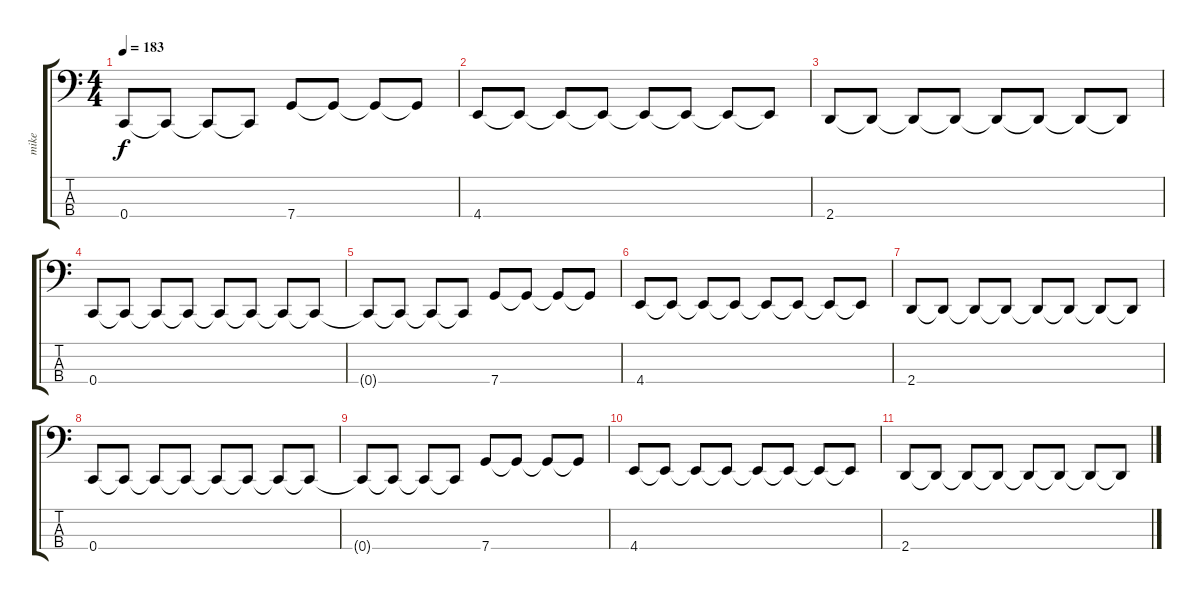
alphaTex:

\track ("mike" "mike") {instrument electricbassfinger}
\staff {score tabs}
\tuning (F2 C2 G1 C1) {hide}
\ts (4 4)
\tempo 183
\clef f4
\ks c
0.4{t}.8{dy f} 0.4{t}.8 0.4{t}.8 0.4{t}.8 7.4.8 7.4{t}.8 7.4{t}.8 7.4{t}.8 |
4.4.8 4.4{t}.8 4.4{t}.8 4.4{t}.8 4.4{t}.8 4.4{t}.8 4.4{t}.8 4.4{t}.8 |
2.4.8 2.4{t}.8 2.4{t}.8 2.4{t}.8 2.4{t}.8 2.4{t}.8 2.4{t}.8 2.4{t}.8 |
0.4.8 0.4{t}.8 0.4{t}.8 0.4{t}.8 0.4{t}.8 0.4{t}.8 0.4{t}.8 0.4{t}.8 |
0.4{t}.8 0.4{t}.8 0.4{t}.8 0.4{t}.8 7.4.8 7.4{t}.8 7.4{t}.8 7.4{t}.8 |
4.4.8 4.4{t}.8 4.4{t}.8 4.4{t}.8 4.4{t}.8 4.4{t}.8 4.4{t}.8 4.4{t}.8 |
2.4.8 2.4{t}.8 2.4{t}.8 2.4{t}.8 2.4{t}.8 2.4{t}.8 2.4{t}.8 2.4{t}.8 |
0.4.8 0.4{t}.8 0.4{t}.8 0.4{t}.8 0.4{t}.8 0.4{t}.8 0.4{t}.8 0.4{t}.8 |
0.4{t}.8 0.4{t}.8 0.4{t}.8 0.4{t}.8 7.4.8 7.4{t}.8 7.4{t}.8 7.4{t}.8 |
4.4.8 4.4{t}.8 4.4{t}.8 4.4{t}.8 4.4{t}.8 4.4{t}.8 4.4{t}.8 4.4{t}.8 |
2.4.8 2.4{t}.8 2.4{t}.8 2.4{t}.8 2.4{t}.8 2.4{t}.8 2.4{t}.8 2.4{t}.8
